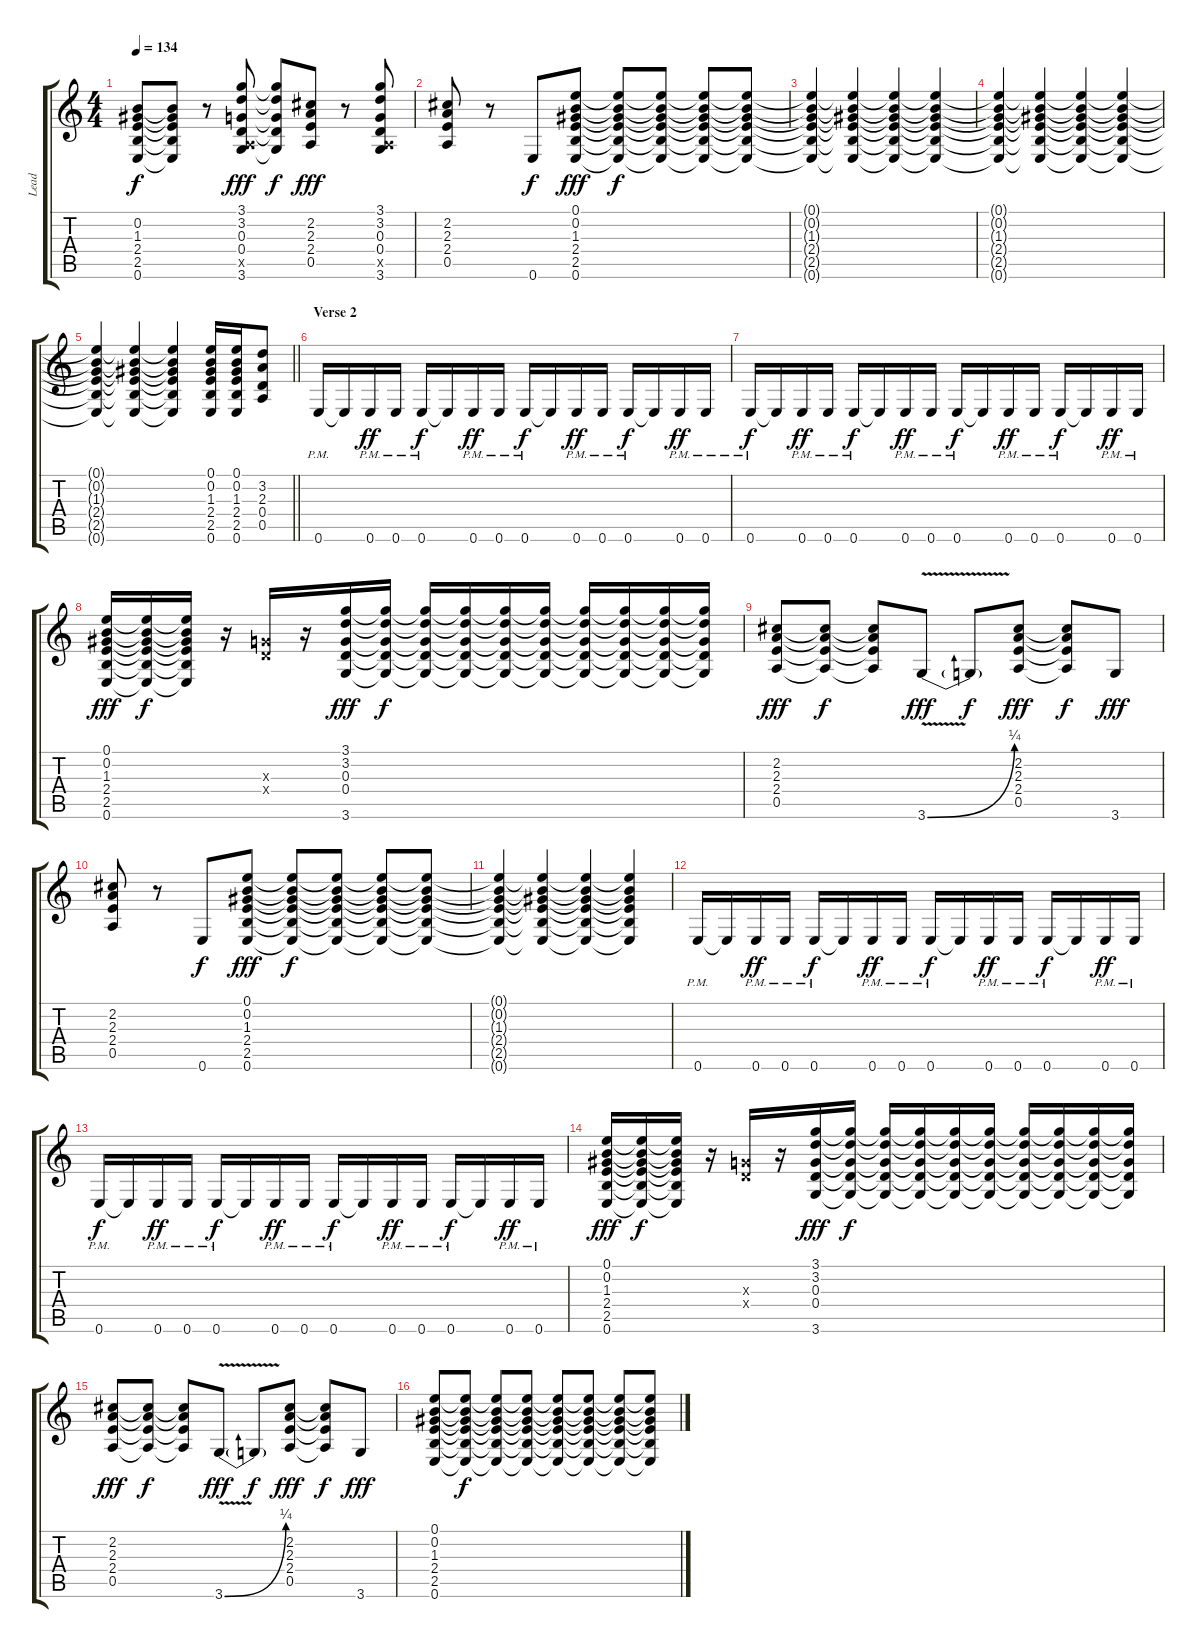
\track ("Lead" "Lead") {instrument overdrivenguitar}
\staff {score tabs}
\tuning (E4 B3 G3 D3 A2 E2) {hide}
\ts (4 4)
\tempo 134
\clef g2
\ks c
(0.2{t} 1.3{t} 2.4{t} 2.5{t} 0.6{t}).8{dy f} (0.2{t} 1.3{t} 2.4{t} 2.5{t} 0.6{t}).8 r.8 (3.1 3.2 0.3 0.4 0.5{x} 3.6).8{dy fff} (3.1{t} 3.2{t} 0.3{t} 0.4{t} 3.6{t}).8{dy f} (2.2 2.3 2.4 0.5).8{dy fff} r.8 (3.1 3.2 0.3 0.4 0.5{x} 3.6).8 |
(2.2 2.3 2.4 0.5).8 r.8 0.6.8{dy f} (0.1 0.2 1.3 2.4 2.5 0.6).8{dy fff} (0.1{t} 0.2{t} 1.3{t} 2.4{t} 2.5{t} 0.6{t}).8{dy f} (0.1{t} 0.2{t} 1.3{t} 2.4{t} 2.5{t} 0.6{t}).8 (0.1{t} 0.2{t} 1.3{t} 2.4{t} 2.5{t} 0.6{t}).8 (0.1{t} 0.2{t} 1.3{t} 2.4{t} 2.5{t} 0.6{t}).8 |
(0.1{t} 0.2{t} 1.3{t} 2.4{t} 2.5{t} 0.6{t}).4 (0.1{t} 0.2{t} 1.3{t} 2.4{t} 2.5{t} 0.6{t}).4 (0.1{t} 0.2{t} 1.3{t} 2.4{t} 2.5{t} 0.6{t}).4 (0.1{t} 0.2{t} 1.3{t} 2.4{t} 2.5{t} 0.6{t}).4 |
(0.1{t} 0.2{t} 1.3{t} 2.4{t} 2.5{t} 0.6{t}).4 (0.1{t} 0.2{t} 1.3{t} 2.4{t} 2.5{t} 0.6{t}).4 (0.1{t} 0.2{t} 1.3{t} 2.4{t} 2.5{t} 0.6{t}).4 (0.1{t} 0.2{t} 1.3{t} 2.4{t} 2.5{t} 0.6{t}).4 |
\barLineRight lightlight
(0.1{t} 0.2{t} 1.3{t} 2.4{t} 2.5{t} 0.6{t}).4 (0.1{t} 0.2{t} 1.3{t} 2.4{t} 2.5{t} 0.6{t}).4 (0.1{t} 0.2{t} 1.3{t} 2.4{t} 2.5{t} 0.6{t}).4 (0.1 0.2 1.3 2.4 2.5 0.6).16 (0.1 0.2 1.3 2.4 2.5 0.6).16 (3.2 2.3 0.4 0.5).8 |
\section ("" "Verse 2")
0.6{pm}.16 0.6{t}.16 0.6{pm}.16{dy ff} 0.6{pm}.16 0.6{pm}.16{dy f} 0.6{t}.16 0.6{pm}.16{dy ff} 0.6{pm}.16 0.6{pm}.16{dy f} 0.6{t}.16 0.6{pm}.16{dy ff} 0.6{pm}.16 0.6{pm}.16{dy f} 0.6{t}.16 0.6{pm}.16{dy ff} 0.6{pm}.16 |
0.6{pm}.16{dy f} 0.6{t}.16 0.6{pm}.16{dy ff} 0.6{pm}.16 0.6{pm}.16{dy f} 0.6{t}.16 0.6{pm}.16{dy ff} 0.6{pm}.16 0.6{pm}.16{dy f} 0.6{t}.16 0.6{pm}.16{dy ff} 0.6{pm}.16 0.6{pm}.16{dy f} 0.6{t}.16 0.6{pm}.16{dy ff} 0.6{pm}.16 |
(0.1 0.2 1.3 2.4 2.5 0.6).16{dy fff} (0.1{t} 0.2{t} 1.3{t} 2.4{t} 2.5{t} 0.6{t}).16{dy f} (0.1{t} 0.2{t} 1.3{t} 2.4{t} 2.5{t} 0.6{t}).16 r.16 (0.3{x} 0.4{x}).16 r.16 (3.1 3.2 0.3 0.4 3.6).16{dy fff} (3.1{t} 3.2{t} 0.3{t} 0.4{t} 3.6{t}).16{dy f} (3.1{t} 3.2{t} 0.3{t} 0.4{t} 3.6{t}).16 (3.1{t} 3.2{t} 0.3{t} 0.4{t} 3.6{t}).16 (3.1{t} 3.2{t} 0.3{t} 0.4{t} 3.6{t}).16 (3.1{t} 3.2{t} 0.3{t} 0.4{t} 3.6{t}).16 (3.1{t} 3.2{t} 0.3{t} 0.4{t} 3.6{t}).16 (3.1{t} 3.2{t} 0.3{t} 0.4{t} 3.6{t}).16 (3.1{t} 3.2{t} 0.3{t} 0.4{t} 3.6{t}).16 (3.1{t} 3.2{t} 0.3{t} 0.4{t} 3.6{t}).16 |
(2.2 2.3 2.4 0.5).8{dy fff} (2.2{t} 2.3{t} 2.4{t} 0.5{t}).8{dy f} (2.2{t} 2.3{t} 2.4{t} 0.5{t}).8 3.6{be (bend 0 0 60 1) v}.8{dy fff} 3.6{t}.8{dy f} (2.2 2.3 2.4 0.5).8{dy fff} (2.2{t} 2.3{t} 2.4{t} 0.5{t}).8{dy f} 3.6.8{dy fff} |
(2.2 2.3 2.4 0.5).8 r.8 0.6.8{dy f} (0.1 0.2 1.3 2.4 2.5 0.6).8{dy fff} (0.1{t} 0.2{t} 1.3{t} 2.4{t} 2.5{t} 0.6{t}).8{dy f} (0.1{t} 0.2{t} 1.3{t} 2.4{t} 2.5{t} 0.6{t}).8 (0.1{t} 0.2{t} 1.3{t} 2.4{t} 2.5{t} 0.6{t}).8 (0.1{t} 0.2{t} 1.3{t} 2.4{t} 2.5{t} 0.6{t}).8 |
(0.1{t} 0.2{t} 1.3{t} 2.4{t} 2.5{t} 0.6{t}).4 (0.1{t} 0.2{t} 1.3{t} 2.4{t} 2.5{t} 0.6{t}).4 (0.1{t} 0.2{t} 1.3{t} 2.4{t} 2.5{t} 0.6{t}).4 (0.1{t} 0.2{t} 1.3{t} 2.4{t} 2.5{t} 0.6{t}).4 |
0.6{pm}.16 0.6{t}.16 0.6{pm}.16{dy ff} 0.6{pm}.16 0.6{pm}.16{dy f} 0.6{t}.16 0.6{pm}.16{dy ff} 0.6{pm}.16 0.6{pm}.16{dy f} 0.6{t}.16 0.6{pm}.16{dy ff} 0.6{pm}.16 0.6{pm}.16{dy f} 0.6{t}.16 0.6{pm}.16{dy ff} 0.6{pm}.16 |
0.6{pm}.16{dy f} 0.6{t}.16 0.6{pm}.16{dy ff} 0.6{pm}.16 0.6{pm}.16{dy f} 0.6{t}.16 0.6{pm}.16{dy ff} 0.6{pm}.16 0.6{pm}.16{dy f} 0.6{t}.16 0.6{pm}.16{dy ff} 0.6{pm}.16 0.6{pm}.16{dy f} 0.6{t}.16 0.6{pm}.16{dy ff} 0.6{pm}.16 |
(0.1 0.2 1.3 2.4 2.5 0.6).16{dy fff} (0.1{t} 0.2{t} 1.3{t} 2.4{t} 2.5{t} 0.6{t}).16{dy f} (0.1{t} 0.2{t} 1.3{t} 2.4{t} 2.5{t} 0.6{t}).16 r.16 (0.3{x} 0.4{x}).16 r.16 (3.1 3.2 0.3 0.4 3.6).16{dy fff} (3.1{t} 3.2{t} 0.3{t} 0.4{t} 3.6{t}).16{dy f} (3.1{t} 3.2{t} 0.3{t} 0.4{t} 3.6{t}).16 (3.1{t} 3.2{t} 0.3{t} 0.4{t} 3.6{t}).16 (3.1{t} 3.2{t} 0.3{t} 0.4{t} 3.6{t}).16 (3.1{t} 3.2{t} 0.3{t} 0.4{t} 3.6{t}).16 (3.1{t} 3.2{t} 0.3{t} 0.4{t} 3.6{t}).16 (3.1{t} 3.2{t} 0.3{t} 0.4{t} 3.6{t}).16 (3.1{t} 3.2{t} 0.3{t} 0.4{t} 3.6{t}).16 (3.1{t} 3.2{t} 0.3{t} 0.4{t} 3.6{t}).16 |
(2.2 2.3 2.4 0.5).8{dy fff} (2.2{t} 2.3{t} 2.4{t} 0.5{t}).8{dy f} (2.2{t} 2.3{t} 2.4{t} 0.5{t}).8 3.6{be (bend 0 0 60 1) v}.8{dy fff} 3.6{t}.8{dy f} (2.2 2.3 2.4 0.5).8{dy fff} (2.2{t} 2.3{t} 2.4{t} 0.5{t}).8{dy f} 3.6.8{dy fff} |
(0.1 0.2 1.3 2.4 2.5 0.6).8 (0.1{t} 0.2{t} 1.3{t} 2.4{t} 2.5{t} 0.6{t}).8{dy f} (0.1{t} 0.2{t} 1.3{t} 2.4{t} 2.5{t} 0.6{t}).8 (0.1{t} 0.2{t} 1.3{t} 2.4{t} 2.5{t} 0.6{t}).8 (0.1{t} 0.2{t} 1.3{t} 2.4{t} 2.5{t} 0.6{t}).8 (0.1{t} 0.2{t} 1.3{t} 2.4{t} 2.5{t} 0.6{t}).8 (0.1{t} 0.2{t} 1.3{t} 2.4{t} 2.5{t} 0.6{t}).8 (0.1{t} 0.2{t} 1.3{t} 2.4{t} 2.5{t} 0.6{t}).8
